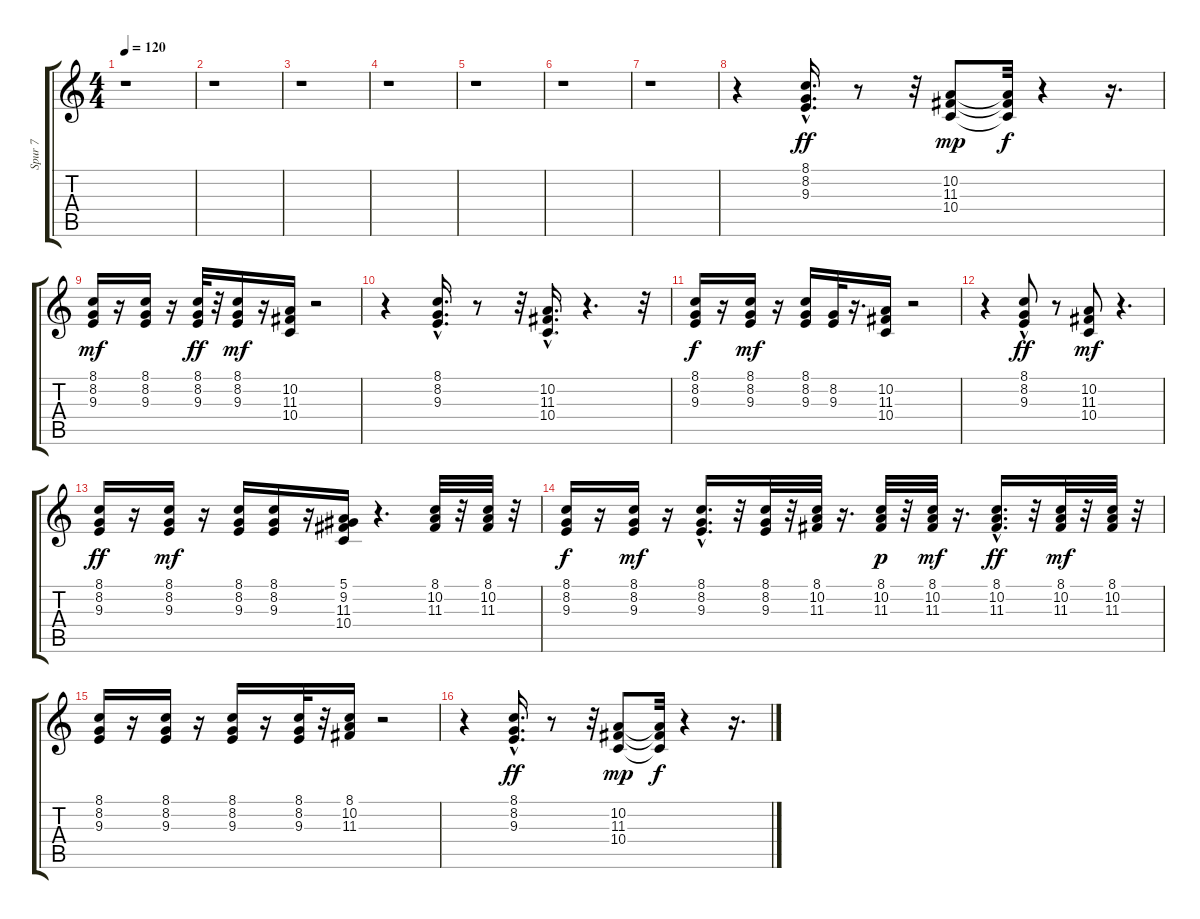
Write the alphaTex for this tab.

\track ("Spur 7" "Spur 7") {instrument voiceoohs}
\staff {score tabs}
\tuning (E4 B3 G3 D3 A2 E2) {hide}
\ts (4 4)
\tempo 120
\clef g2
\ks c
r.1{dy mf} |
r.1 |
r.1 |
r.1 |
r.1 |
r.1 |
r.1 |
r.4 (8.1{hac} 8.2{hac} 9.3{hac}).16{d dy ff} r.8 r.32 (10.2 11.3 10.4).8{dy mp} (10.2{t} 11.3{t} 10.4{t}).32{dy f} r.4 r.16{d} |
(8.1 8.2 9.3).16{dy mf} r.16 (8.1 8.2 9.3).16 r.16 (8.1 8.2 9.3).32{dy ff} r.32 (8.1 8.2 9.3).16{dy mf} r.16 (10.2 11.3 10.4).16 r.2 |
r.4 (8.1{hac} 8.2{hac} 9.3{hac}).16{d} r.8 r.32 (10.2{hac} 11.3{hac} 10.4{hac}).16{d} r.4{d} r.32 |
(8.1 8.2 9.3).16{dy f} r.16 (8.1 8.2 9.3).16{dy mf} r.16 (8.1 8.2 9.3).16 (8.2 9.3).32 r.16{d} (10.2 11.3 10.4).16 r.2 |
r.4 (8.1{hac} 8.2{hac} 9.3).8{dy ff} r.8 (10.2 11.3 10.4).8{dy mf} r.4{d} |
(8.1 8.2 9.3).16{dy ff} r.16 (8.1 8.2 9.3).16{dy mf} r.16 (8.1 8.2 9.3).16 (8.1 8.2 9.3).16 r.16 (5.1 9.2 11.3 10.4).16 r.4{d} (8.1 10.2 11.3).32 r.32 (8.1 10.2 11.3).32 r.32 |
(8.1 8.2 9.3).16{dy f} r.16 (8.1 8.2 9.3).16{dy mf} r.16 (8.1{hac} 8.2 9.3).16{d} r.32 (8.1 8.2 9.3).32 r.32 (8.1 10.2 11.3).32 r.16{d} (8.1 10.2 11.3).32{dy p} r.32 (8.1 10.2 11.3).32{dy mf} r.16{d} (8.1{hac} 10.2 11.3).16{d dy ff} r.32 (8.1 10.2 11.3).32{dy mf} r.32 (8.1 10.2 11.3).32 r.32 |
(8.1 8.2 9.3).16 r.16 (8.1 8.2 9.3).16 r.16 (8.1 8.2 9.3).16 r.16 (8.1 8.2 9.3).32 r.32 (8.1 10.2 11.3).16 r.2 |
r.4 (8.1{hac} 8.2{hac} 9.3{hac}).16{d dy ff} r.8 r.32 (10.2 11.3 10.4).8{dy mp} (10.2{t} 11.3{t} 10.4{t}).32{dy f} r.4 r.16{d}
